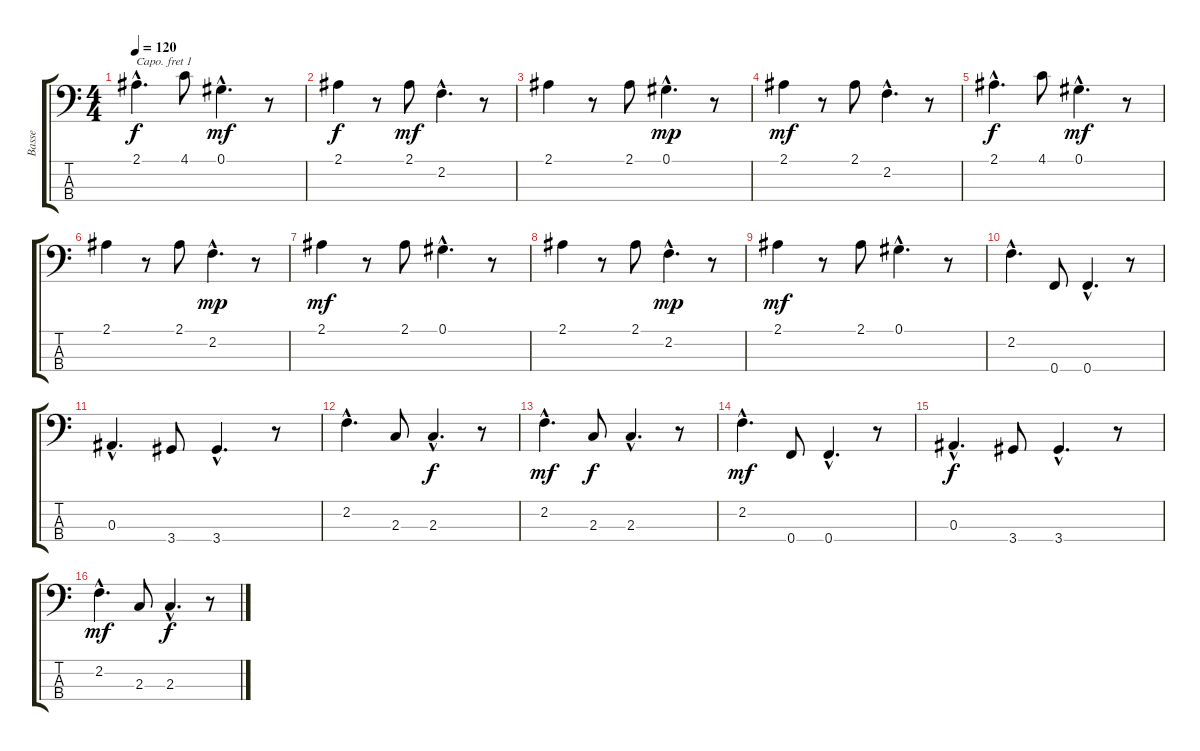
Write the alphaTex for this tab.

\track ("Basse" "Basse") {instrument acousticbass}
\staff {score tabs}
\capo 1
\tuning (G2 D2 A1 E1) {hide}
\ts (4 4)
\tempo 120
\clef f4
\ks c
2.1{hac}.4{d dy f} 4.1.8 0.1{hac}.4{d dy mf} r.8 |
2.1.4{dy f} r.8 2.1.8{dy mf} 2.2{hac}.4{d} r.8 |
2.1.4 r.8 2.1.8 0.1{hac}.4{d dy mp} r.8 |
2.1.4{dy mf} r.8 2.1.8 2.2{hac}.4{d} r.8 |
2.1{hac}.4{d dy f} 4.1.8 0.1{hac}.4{d dy mf} r.8 |
2.1.4 r.8 2.1.8 2.2{hac}.4{d dy mp} r.8 |
2.1.4{dy mf} r.8 2.1.8 0.1{hac}.4{d} r.8 |
2.1.4 r.8 2.1.8 2.2{hac}.4{d dy mp} r.8 |
2.1.4{dy mf} r.8 2.1.8 0.1{hac}.4{d} r.8 |
2.2{hac}.4{d} 0.4.8 0.4{hac}.4{d} r.8 |
0.3{hac}.4{d} 3.4.8 3.4{hac}.4{d} r.8 |
2.2{hac}.4{d} 2.3.8 2.3{hac}.4{d dy f} r.8 |
2.2{hac}.4{d dy mf} 2.3.8{dy f} 2.3{hac}.4{d} r.8 |
2.2{hac}.4{d dy mf} 0.4.8 0.4{hac}.4{d} r.8 |
0.3{hac}.4{d dy f} 3.4.8 3.4{hac}.4{d} r.8 |
2.2{hac}.4{d dy mf} 2.3.8 2.3{hac}.4{d dy f} r.8
